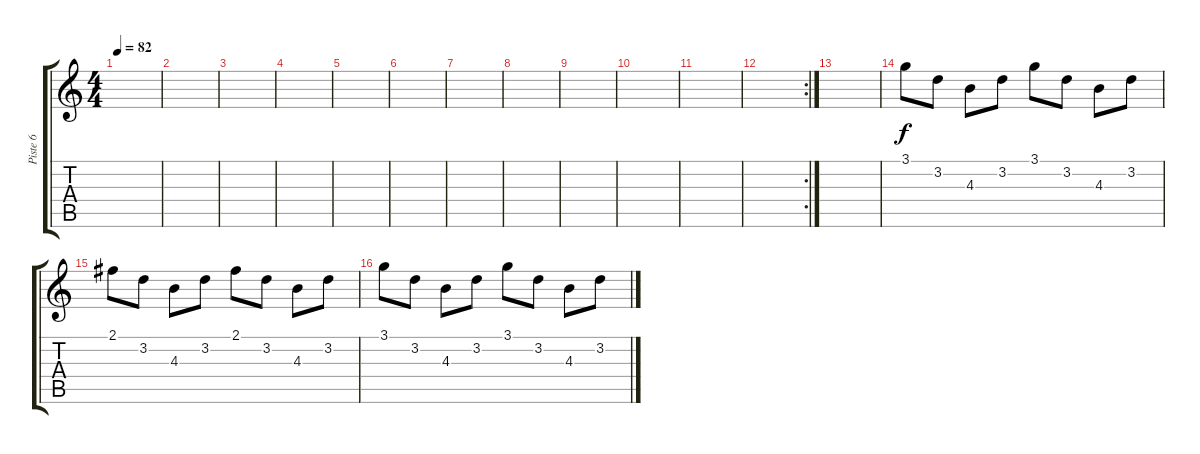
\track ("Piste 6" "Piste 6") {instrument overdrivenguitar}
\staff {score tabs}
\tuning (E4 B3 G3 D3 A2 E2) {hide}
\ts (4 4)
\tempo 82
\clef g2
\ks c
|
|
|
|
|
|
|
|
|
|
|
\rc 2
|
|
3.1.8{instrument acousticguitarnylon} 3.2.8 4.3.8 3.2.8 3.1.8 3.2.8 4.3.8 3.2.8 |
2.1.8 3.2.8 4.3.8 3.2.8 2.1.8 3.2.8 4.3.8 3.2.8 |
3.1.8 3.2.8 4.3.8 3.2.8 3.1.8 3.2.8 4.3.8 3.2.8
